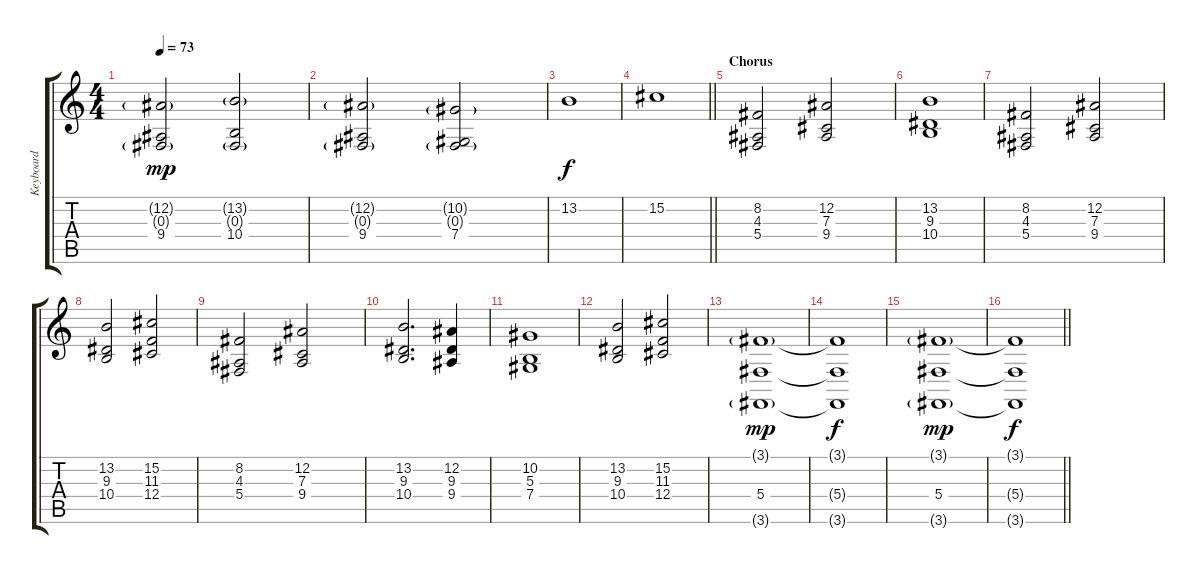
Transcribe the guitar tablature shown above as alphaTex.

\track ("Keyboard" "Keyboard") {instrument stringensemble2}
\staff {score tabs}
\tuning (Eb4 Bb3 Gb3 Db3 Ab2 Eb2) {hide}
\ts (4 4)
\tempo 73
\clef g2
\ks c
(12.2{g} 0.3{g} 9.4).2{dy mp} (13.2{g} 0.3{g} 10.4).2 |
(12.2{g} 0.3{g} 9.4).2 (10.2{g} 0.3{g} 7.4).2 |
13.2.1{dy f} |
\barLineRight lightlight
15.2.1 |
\section ("" "Chorus")
(8.2 4.3 5.4).2 (12.2 7.3 9.4).2 |
(13.2 9.3 10.4).1 |
(8.2 4.3 5.4).2 (12.2 7.3 9.4).2 |
(13.2 9.3 10.4).2 (15.2 11.3 12.4).2 |
(8.2 4.3 5.4).2 (12.2 7.3 9.4).2 |
(13.2 9.3 10.4).2{d} (12.2 9.3 9.4).4 |
(10.2 5.3 7.4).1 |
(13.2 9.3 10.4).2 (15.2 11.3 12.4).2 |
(3.1{g} 5.4 3.6{g}).1{dy mp} |
(3.1{t} 5.4{t} 3.6{t}).1{dy f} |
(3.1{g} 5.4 3.6{g}).1{dy mp} |
\barLineRight lightlight
(3.1{t} 5.4{t} 3.6{t}).1{dy f}
